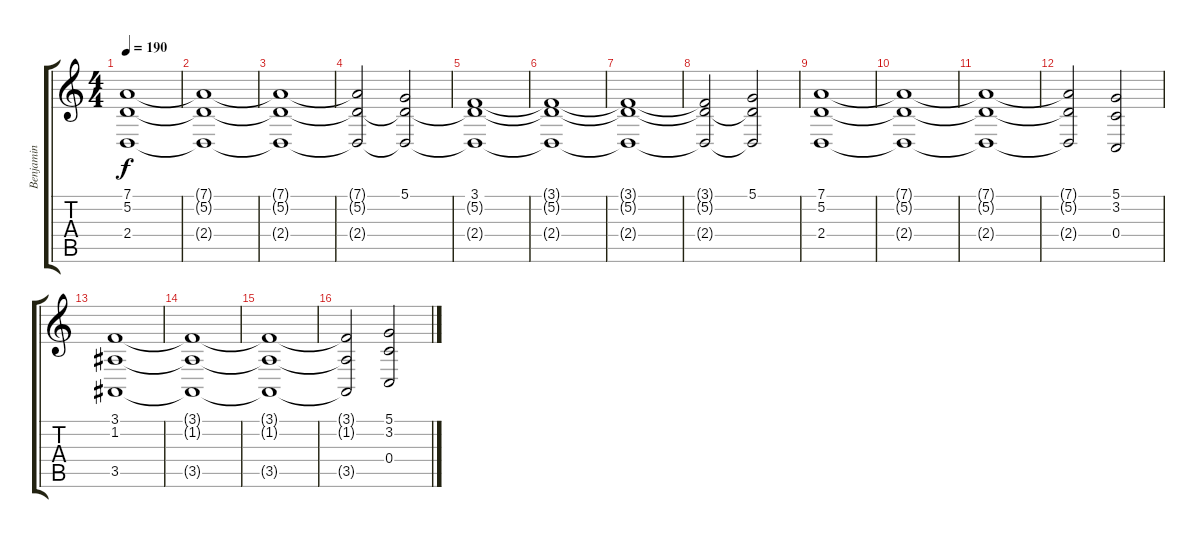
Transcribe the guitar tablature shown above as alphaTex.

\track ("Benjamin" "Benjamin") {instrument lead3calliope}
\staff {score tabs}
\tuning (D4 A3 F3 C3 G2 D2) {hide}
\ts (4 4)
\tempo 190
\clef g2
\ks c
(7.1 5.2 2.4).1{dy f} |
(7.1{t} 5.2{t} 2.4{t}).1 |
(7.1{t} 5.2{t} 2.4{t}).1 |
(7.1{t} 5.2{t} 2.4{t}).2 (5.1 5.2{t} 2.4{t}).2 |
(3.1 5.2{t} 2.4{t}).1 |
(3.1{t} 5.2{t} 2.4{t}).1 |
(3.1{t} 5.2{t} 2.4{t}).1 |
(3.1{t} 5.2{t} 2.4{t}).2 (5.1 5.2{t} 2.4{t}).2 |
(7.1 5.2 2.4).1 |
(7.1{t} 5.2{t} 2.4{t}).1 |
(7.1{t} 5.2{t} 2.4{t}).1 |
(7.1{t} 5.2{t} 2.4{t}).2 (5.1 3.2 0.4).2 |
(3.1 1.2 3.5).1 |
(3.1{t} 1.2{t} 3.5{t}).1 |
(3.1{t} 1.2{t} 3.5{t}).1 |
(3.1{t} 1.2{t} 3.5{t}).2 (5.1 3.2 0.4).2
